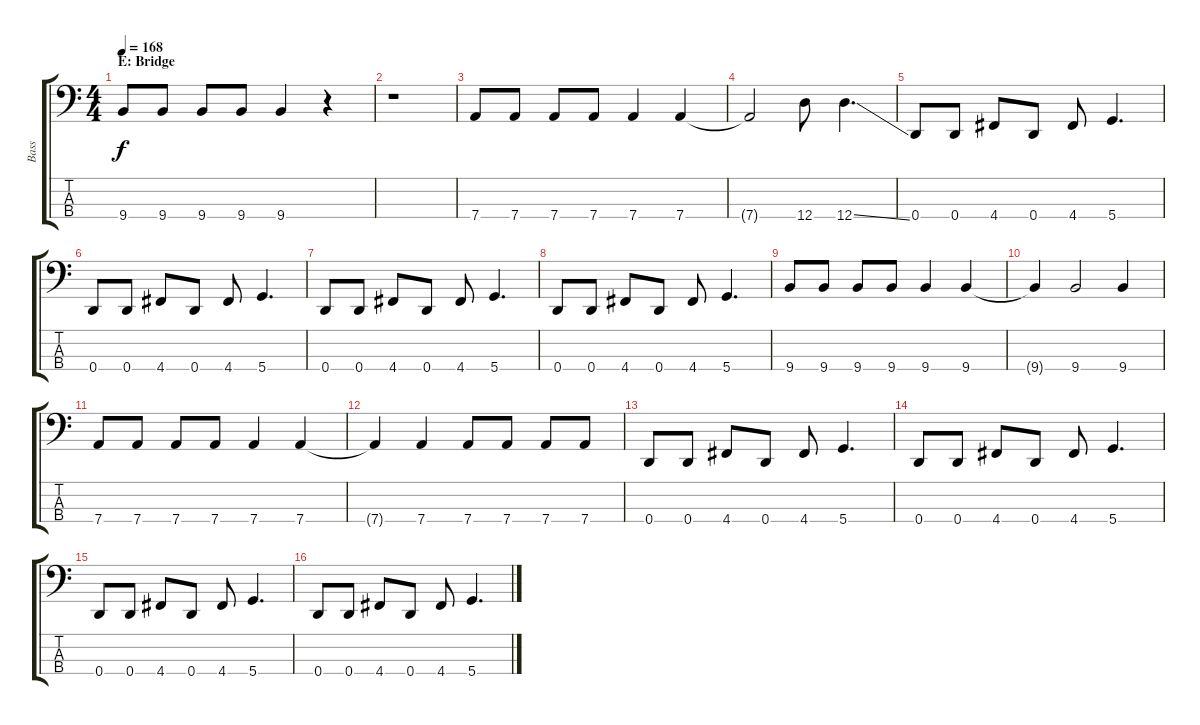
\track ("Bass" "Bass") {instrument electricbasspick}
\staff {score tabs}
\tuning (G2 D2 A1 D1) {hide}
\ts (4 4)
\section ("" "E: Bridge")
\tempo 168
\clef f4
\ks c
9.4.8{dy f} 9.4.8 9.4.8 9.4.8 9.4.4 r.4 |
r.1 |
7.4.8 7.4.8 7.4.8 7.4.8 7.4.4 7.4.4 |
7.4{t}.2 12.4.8 12.4{ss}.4{d} |
0.4.8 0.4.8 4.4.8 0.4.8 4.4.8 5.4.4{d} |
0.4.8 0.4.8 4.4.8 0.4.8 4.4.8 5.4.4{d} |
0.4.8 0.4.8 4.4.8 0.4.8 4.4.8 5.4.4{d} |
0.4.8 0.4.8 4.4.8 0.4.8 4.4.8 5.4.4{d} |
9.4.8 9.4.8 9.4.8 9.4.8 9.4.4 9.4.4 |
9.4{t}.4 9.4.2 9.4.4 |
7.4.8 7.4.8 7.4.8 7.4.8 7.4.4 7.4.4 |
7.4{t}.4 7.4.4 7.4.8 7.4.8 7.4.8 7.4.8 |
0.4.8 0.4.8 4.4.8 0.4.8 4.4.8 5.4.4{d} |
0.4.8 0.4.8 4.4.8 0.4.8 4.4.8 5.4.4{d} |
0.4.8 0.4.8 4.4.8 0.4.8 4.4.8 5.4.4{d} |
0.4.8 0.4.8 4.4.8 0.4.8 4.4.8 5.4.4{d}
